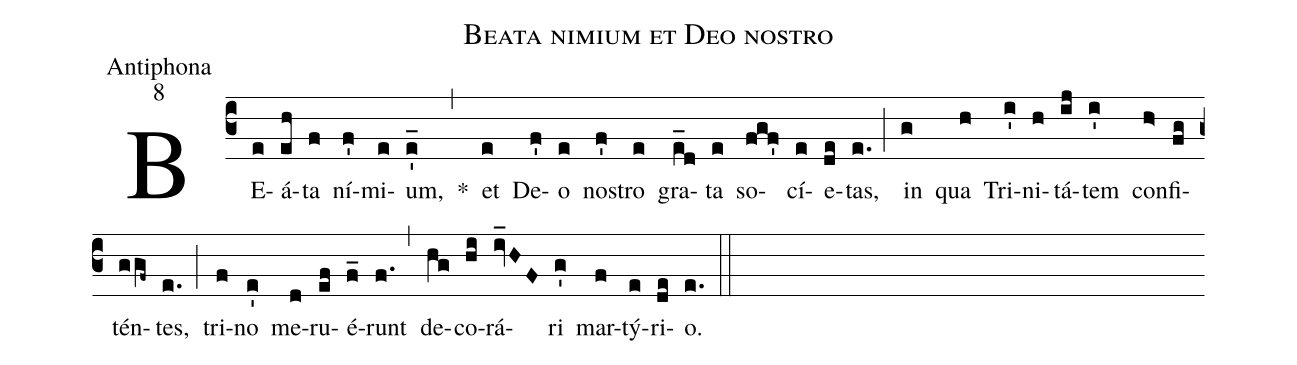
name:Beata nimium et Deo nostro;
office-part:Antiphona;
mode:8;
%%
(c3)BE(e)á(eh)ta(f) ní(f')mi(e)um,(e'_) *(,) et(e) De(f')o(e) nos(f')tro(e) gra(e_d)ta(e) so(fgf')cí(e)e(de)tas,(e.) (;) in(g) qua(h) Tri(i')ni(h)tá(ij)tem(i') con(h>)fi(fg)tén(ggf~)tes,(e.) (;) tri(f)no(e') me(d)ru(ef)é(f_)runt(f.) (,) de(hg)co(hi)rá(iv_HF)ri(g') mar(f)tý(e)ri(de)o.(e.) (::)
